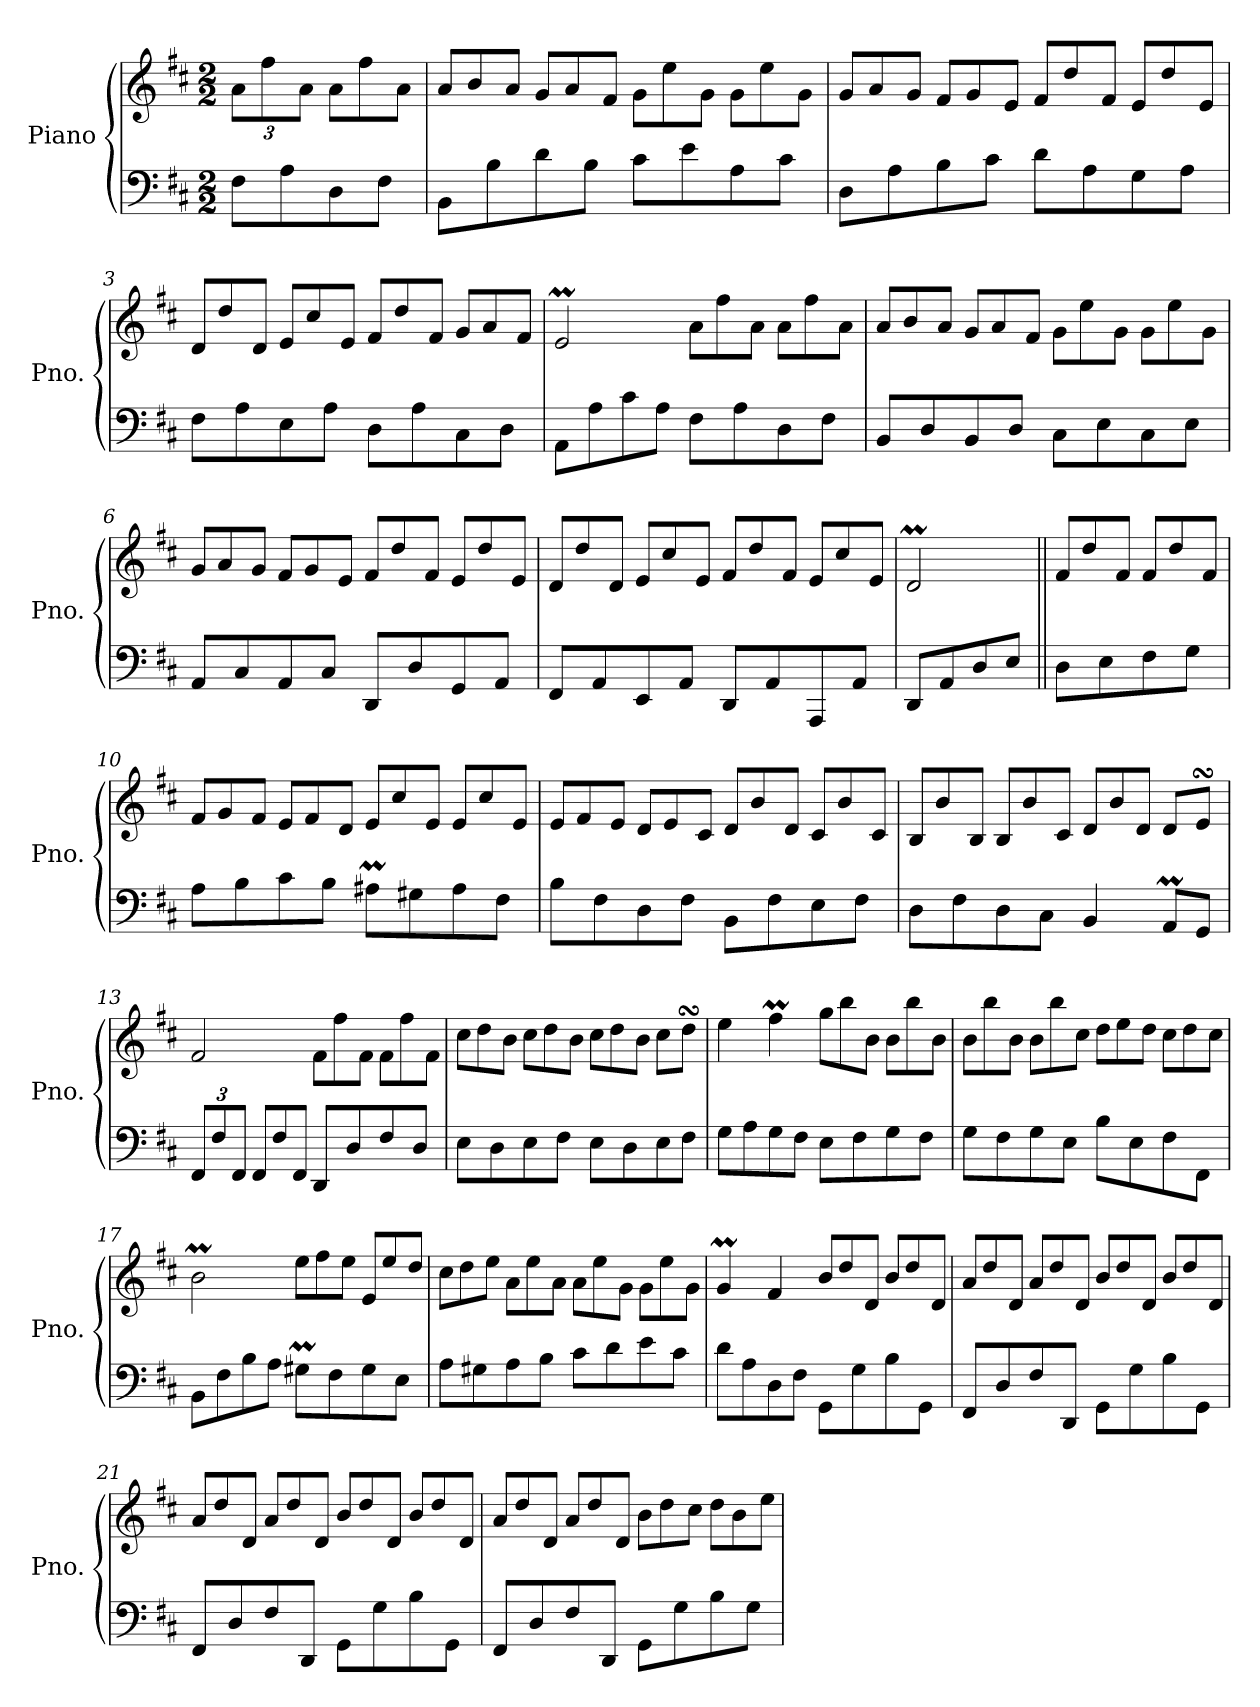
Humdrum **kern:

**kern	**kern
*part1	*part1
*staff2	*staff1
*I"Piano	*
*I'Pno.	*
*clefF4	*clefG2
*k[f#c#]	*k[f#c#]
*M2/2	*M2/2
*	*Xbrackettup
=	=
8F#\L	12a\L
.	12ff#\
8A\	.
.	12a\J
*	*Xtuplet
8D\	12a\L
.	12ff#\
8F#\J	.
.	12a\J
=1	=1
8BB\L	12a/L
.	12b/
8B\	.
.	12a/J
8d\	12g/L
.	12a/
8B\J	.
.	12f#/J
8c#\L	12g\L
.	12ee\
8e\	.
.	12g\J
8A\	12g\L
.	12ee\
8c#\J	.
.	12g\J
=2	=2
8D\L	12g/L
.	12a/
8A\	.
.	12g/J
8B\	12f#/L
.	12g/
8c#\J	.
.	12e/J
8d\L	12f#/L
.	12dd/
8A\	.
.	12f#/J
8G\	12e/L
.	12dd/
8A\J	.
.	12e/J
=3	=3
8F#\L	12d/L
.	12dd/
8A\	.
.	12d/J
8E\	12e/L
.	12cc#/
8A\J	.
.	12e/J
8D\L	12f#/L
.	12dd/
8A\	.
.	12f#/J
8C#\	12g/L
.	12a/
8D\J	.
.	12f#/J
!!LO:LB:g=z
=4	=4
8AA\L	2eM/
8A\	.
8c#\	.
8A\J	.
8F#\L	12a\L
.	12ff#\
8A\	.
.	12a\J
8D\	12a\L
.	12ff#\
8F#\J	.
.	12a\J
=5	=5
8BB/L	12a/L
.	12b/
8D/	.
.	12a/J
8BB/	12g/L
.	12a/
8D/J	.
.	12f#/J
8C#\L	12g\L
.	12ee\
8E\	.
.	12g\J
8C#\	12g\L
.	12ee\
8E\J	.
.	12g\J
=6	=6
8AA/L	12g/L
.	12a/
8C#/	.
.	12g/J
8AA/	12f#/L
.	12g/
8C#/J	.
.	12e/J
8DD/L	12f#/L
.	12dd/
8D/	.
.	12f#/J
8GG/	12e/L
.	12dd/
8AA/J	.
.	12e/J
=7	=7
8FF#/L	12d/L
.	12dd/
8AA/	.
.	12d/J
8EE/	12e/L
.	12cc#/
8AA/J	.
.	12e/J
8DD/L	12f#/L
.	12dd/
8AA/	.
.	12f#/J
8AAA/	12e/L
.	12cc#/
8AA/J	.
.	12e/J
!!LO:LB:g=z
=8	=8
8DD/L	2dM/
8AA/	.
8D/	.
8E/J	.
=9||	=9||
8D\L	12f#/L
.	12dd/
8E\	.
.	12f#/J
8F#\	12f#/L
.	12dd/
8G\J	.
.	12f#/J
=10	=10
8A\L	12f#/L
.	12g/
8B\	.
.	12f#/J
8c#\	12e/L
.	12f#/
8B\J	.
.	12d/J
8A#Xm\L	12e/L
.	12cc#/
8G#X\	.
.	12e/J
8A#\	12e/L
.	12cc#/
8F#\J	.
.	12e/J
=11	=11
8B\L	12e/L
.	12f#/
8F#\	.
.	12e/J
8D\	12d/L
.	12e/
8F#\J	.
.	12c#/J
8BB\L	12d/L
.	12b/
8F#\	.
.	12d/J
8E\	12c#/L
.	12b/
8F#\J	.
.	12c#/J
!!LO:LB:g=z
=12	=12
8D\L	12B/L
.	12b/
8F#\	.
.	12B/J
8D\	12B/L
.	12b/
8C#\J	.
.	12c#/J
4BB/	12d/L
.	12b/
.	12d/J
8AAM/L	8d/L
8GG/J	8esSSS/J
=13	=13
*Xbrackettup	*
12FF#/L	2f#/
12F#/	.
12FF#/J	.
*Xtuplet	*
12FF#/L	.
12F#/	.
12FF#/J	.
8DD/L	12f#\L
.	12ff#\
8D/	.
.	12f#\J
8F#/	12f#\L
.	12ff#\
8D/J	.
.	12f#\J
=14	=14
8E\L	12cc#\L
.	12dd\
8D\	.
.	12b\J
8E\	12cc#\L
.	12dd\
8F#\J	.
.	12b\J
8E\L	12cc#\L
.	12dd\
8D\	.
.	12b\J
8E\	8cc#\L
8F#\J	8ddsSSs\J
=15	=15
8G\L	4ee\
8A\	.
8G\	4ff#m\
8F#\J	.
8E\L	12gg\L
.	12bb\
8F#\	.
.	12b\J
8G\	12b\L
.	12bb\
8F#\J	.
.	12b\J
!!LO:LB:g=z
=16	=16
8G\L	12b\L
.	12bb\
8F#\	.
.	12b\J
8G\	12b\L
.	12bb\
8E\J	.
.	12cc#\J
8B\L	12dd\L
.	12ee\
8E\	.
.	12dd\J
8F#\	12cc#\L
.	12dd\
8FF#\J	.
.	12cc#\J
=17	=17
8BB\L	2bM\
8F#\	.
8B\	.
8A\J	.
8G#Xm\L	12ee\L
.	12ff#\
8F#\	.
.	12ee\J
8G#\	12e/L
.	12ee/
8E\J	.
.	12dd/J
=18	=18
8A\L	12cc#\L
.	12dd\
8G#X\	.
.	12ee\J
8A\	12a\L
.	12ee\
8B\J	.
.	12a\J
8c#\L	12a\L
.	12ee\
8d\	.
.	12g\J
8e\	12g\L
.	12ee\
8c#\J	.
.	12g\J
=19	=19
8d\L	4gM/
8A\	.
8D\	4f#/
8F#\J	.
8GG\L	12b/L
.	12dd/
8G\	.
.	12d/J
8B\	12b/L
.	12dd/
8GG\J	.
.	12d/J
!!LO:LB:g=z
=20	=20
8FF#/L	12a/L
.	12dd/
8D/	.
.	12d/J
8F#/	12a/L
.	12dd/
8DD/J	.
.	12d/J
8GG\L	12b/L
.	12dd/
8G\	.
.	12d/J
8B\	12b/L
.	12dd/
8GG\J	.
.	12d/J
=21	=21
8FF#/L	12a/L
.	12dd/
8D/	.
.	12d/J
8F#/	12a/L
.	12dd/
8DD/J	.
.	12d/J
8GG\L	12b/L
.	12dd/
8G\	.
.	12d/J
8B\	12b/L
.	12dd/
8GG\J	.
.	12d/J
=22	=22
8FF#/L	12a/L
.	12dd/
8D/	.
.	12d/J
8F#/	12a/L
.	12dd/
8DD/J	.
.	12d/J
8GG\L	12b\L
.	12dd\
8G\	.
.	12cc#\J
8B\	12dd\L
.	12b\
8G\J	.
.	12ee\J
=	=
*-	*-
